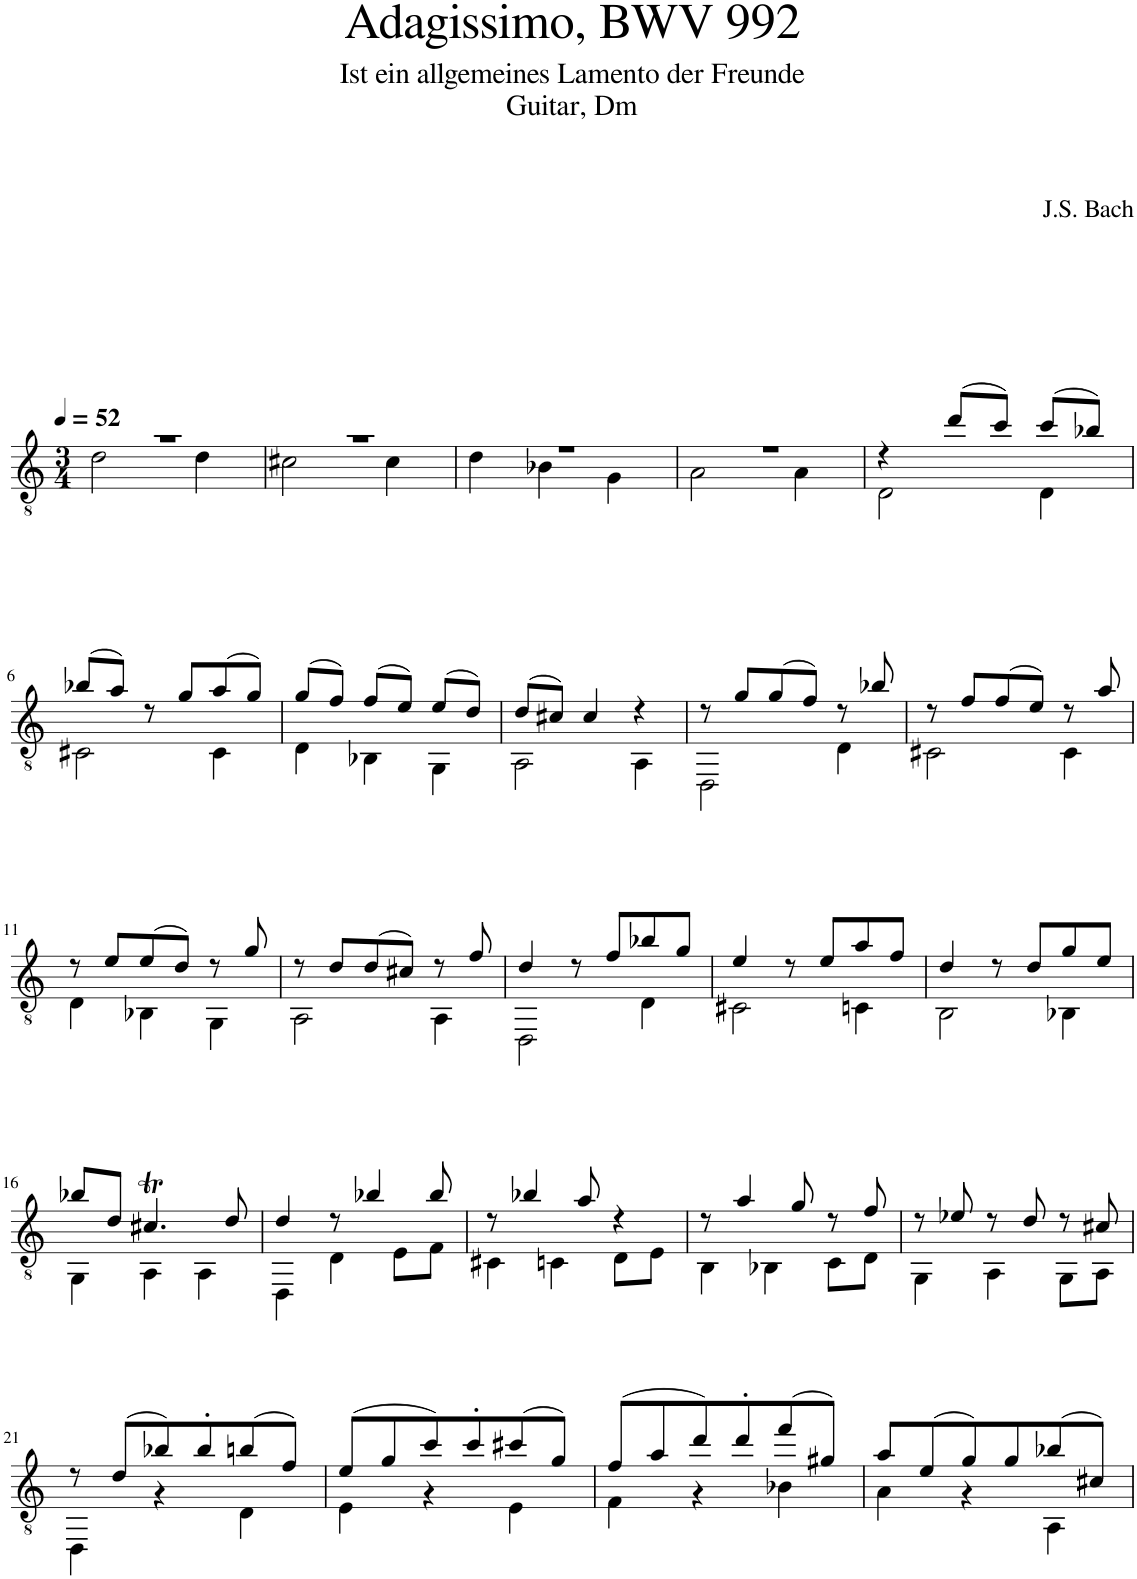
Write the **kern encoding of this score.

**kern
*part1
*staff1
*I"Classical Guitar
*clefGv2
*k[]
*M3/4
*MM52
=1
*^
2.r	2d\
.	4d\
=2	=2
2.r	2c#X\
.	4c#\
=3	=3
2.r	4d\
.	4B-X\
.	4G\
=4	=4
2.r	2A\
.	4A\
=5	=5
4r	2D\
(8dd/L	.
8cc/J)	.
(8cc/L	4D\
8b-X/J)	.
!!LO:LB:g=z	!!
=6	=6
(8b-X/L	2C#X\
8a/J)	.
8r	.
8g/L	.
(8a/	4C#\
8g/J)	.
=7	=7
(8g/L	4D\
8f/J)	.
(8f/L	4BB-X\
8e/J)	.
(8e/L	4GG\
8d/J)	.
=8	=8
(8d/L	2AA\
8c#X/J)	.
4c#/	.
4r	4AA\
=9	=9
8r	2DD\
8g/L	.
(8g/	.
8f/J)	.
8r	4D\
8b-X/	.
=10	=10
8r	2C#X\
8f/L	.
(8f/	.
8e/J)	.
8r	4C#\
8a/	.
!!LO:LB:g=z	!!
=11	=11
8r	4D\
8e/L	.
(8e/	4BB-X\
8d/J)	.
8r	4GG\
8g/	.
=12	=12
8r	2AA\
8d/L	.
(8d/	.
8c#X/J)	.
8r	4AA\
8f/	.
=13	=13
4d/	2DD\
8r	.
8f/L	.
8b-X/	4D\
8g/J	.
=14	=14
4e/	2C#X\
8r	.
8e/L	.
8a/	4Cn\
8f/J	.
=15	=15
4d/	2BB\
8r	.
8d/L	.
8g/	4BB-X\
8e/J	.
!!LO:LB:g=z	!!
=16	=16
8b-X/L	4GG\
8d/J	.
4.c#Xt/	4AA\
.	4AA\
8d/	.
=17	=17
4d/	4DD\
8r	4D\
4b-X/	.
.	8E\L
8b-/	8F\J
=18	=18
8r	4C#X\
4b-X/	.
.	4Cn\
8a/	.
4r	8D\L
.	8E\J
=19	=19
8r	4BB\
4a/	.
.	4BB-X\
8g/	.
8r	8C\L
8f/	8D\J
=20	=20
8r	4GG\
8e-X/	.
8r	4AA\
8d/	.
8r	8GG\L
8c#X/	8AA\J
!!LO:LB:g=z	!!
=21	=21
8r	4DD\
(8d/L	.
8b-X/)	4r
8b-'/	.
(8bn/	4D\
8f/J)	.
=22	=22
(8e/L	4E\
8g/	.
8cc/)	4r
8cc'/	.
(8cc#X/	4E\
8g/J)	.
=23	=23
(8f/L	4F\
8a/	.
8dd/)	4r
8dd'/	.
(8ff/	4B-X\
8g#X/J)	.
=24	=24
8a/L	4A\
(8e/	.
8g/)	4r
8g/	.
(8b-X/	4AA\
8c#X/J)	.
*v	*v
=
*-
